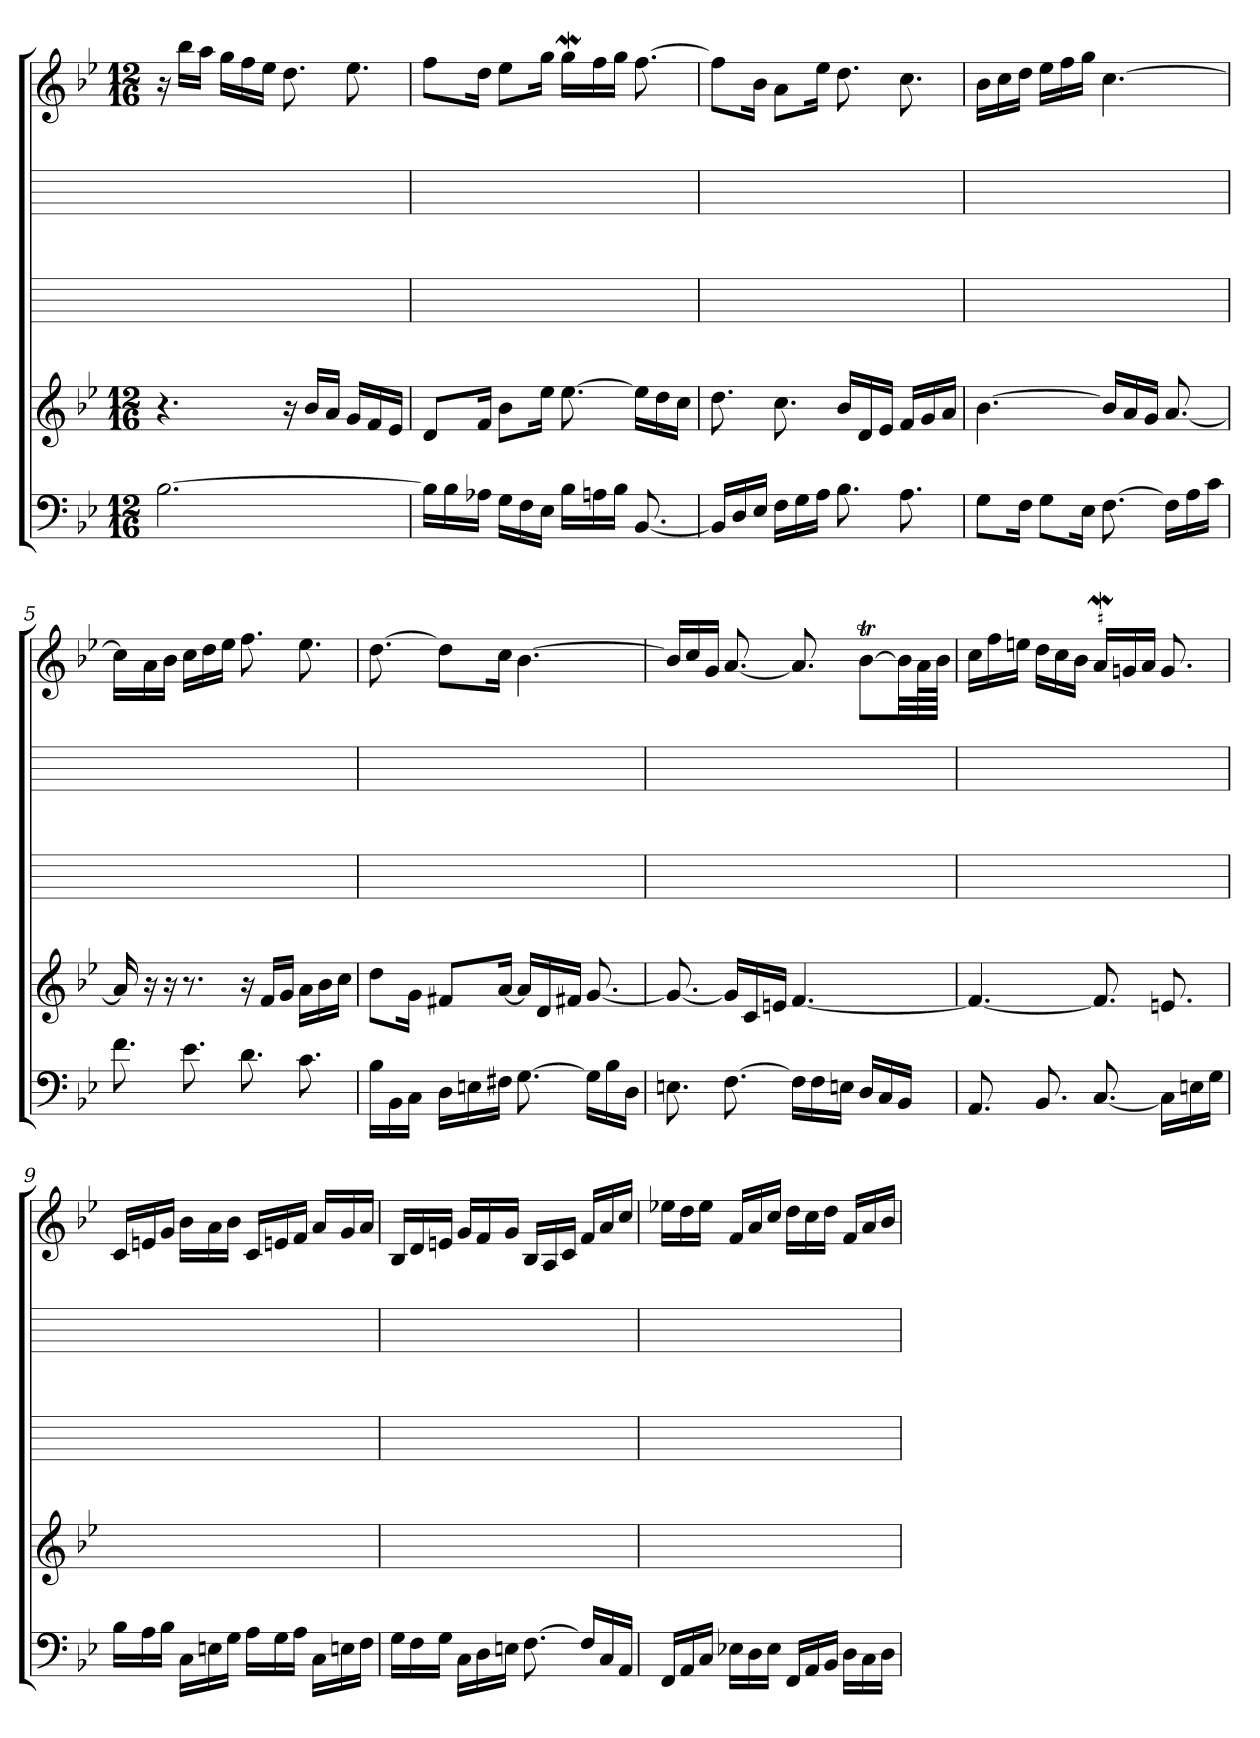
**kern	**kern	**kern	**kern	**kern
*part5	*part4	*part3	*part2	*part1
*staff5	*staff4	*staff3	*staff2	*staff1
*clefF4	*clefG2	*	*	*clefG2
*k[b-e-]	*k[b-e-]	*	*	*k[b-e-]
*B-:	*B-:	*	*	*B-:
*M12/16	*M12/16	*	*	*M12/16
*MM64	*MM64	*MM64	*MM64	*MM64
=1	=1	=1	=1	=1
[2.B-	4.r	2.ryy	2.ryy	16r
.	.	.	.	16bb-\LL
.	.	.	.	16aa\JJ
.	.	.	.	16gg\LL
.	.	.	.	16ff\
.	.	.	.	16ee-\JJ
.	16r	.	.	8.dd
.	16b-/LL	.	.	.
.	16a/JJ	.	.	.
.	16g/LL	.	.	8.ee-
.	16f/	.	.	.
.	16e-/JJ	.	.	.
=2	=2	=2	=2	=2
16B-\LL]	8d/L	2.ryy	2.ryy	8ff\L
16B-\	.	.	.	.
16A-X\JJ	16f/Jk	.	.	16dd\Jk
16G\LL	8b-\L	.	.	8ee-\L
16F\	.	.	.	.
16E-\JJ	16ee-\Jk	.	.	16gg\Jk
16B-\LL	[8.ee-	.	.	16ggW\LL
16An\	.	.	.	16ff\
16B-\JJ	.	.	.	16gg\JJ
[8.BB-	16ee-\LL]	.	.	[8.ff
.	16dd\	.	.	.
.	16cc\JJ	.	.	.
=3	=3	=3	=3	=3
16BB-/LL]	8.dd	2.ryy	2.ryy	8ff\L]
16D/	.	.	.	.
16E-/JJ	.	.	.	16b-\Jk
16F\LL	8.cc	.	.	8a\L
16G\	.	.	.	.
16A\JJ	.	.	.	16ee-\Jk
8.B-	16b-/LL	.	.	8.dd
.	16d/	.	.	.
.	16e-/JJ	.	.	.
8.A	16f/LL	.	.	8.cc
.	16g/	.	.	.
.	16a/JJ	.	.	.
=4	=4	=4	=4	=4
8G\L	[4.b-	2.ryy	2.ryy	16b-\LL
.	.	.	.	16cc\
16F\Jk	.	.	.	16dd\JJ
8G\L	.	.	.	16ee-\LL
.	.	.	.	16ff\
16E-\Jk	.	.	.	16gg\JJ
[8.F	16b-/LL]	.	.	[4.cc
.	16a/	.	.	.
.	16g/JJ	.	.	.
16F\LL]	[8.a	.	.	.
16A\	.	.	.	.
16c\JJ	.	.	.	.
=5	=5	=5	=5	=5
8.f	16a]	2.ryy	2.ryy	16cc\LL]
.	16r	.	.	16a\
.	16r	.	.	16b-\JJ
8.e-	8.r	.	.	16cc\LL
.	.	.	.	16dd\
.	.	.	.	16ee-\JJ
8.d	16r	.	.	8.ff
.	16f/LL	.	.	.
.	16g/JJ	.	.	.
8.c	16a\LL	.	.	8.ee-
.	16b-\	.	.	.
.	16cc\JJ	.	.	.
=6	=6	=6	=6	=6
16B-\LL	8dd\L	2.ryy	2.ryy	[8.dd
16BB-\	.	.	.	.
16C\JJ	16g\Jk	.	.	.
16D\LL	8f#X/L	.	.	8dd\L]
16En\	.	.	.	.
16F#X\JJ	[16a/Jk	.	.	16cc\Jk
[8.G	16a/LL]	.	.	[4.b-
.	16d/	.	.	.
.	16f#X/JJ	.	.	.
16G\LL]	[8.g	.	.	.
16B-\	.	.	.	.
16D\JJ	.	.	.	.
=7	=7	=7	=7	=7
8.En	8.g_	2.ryy	2.ryy	16b-/LL]
.	.	.	.	16cc/
.	.	.	.	16g/JJ
[8.F	16g/LL]	.	.	[8.a
.	16c/	.	.	.
.	16en/JJ	.	.	.
16F\LL]	[4.f	.	.	8.a]
16F\	.	.	.	.
16En\JJ	.	.	.	.
16D/LL	.	.	.	[8b-T\L
16C/	.	.	.	.
16BB-/JJ	.	.	.	32b-\LL]
.	.	.	.	64a\L
.	.	.	.	64b-\JJJJ
=8	=8	=8	=8	=8
8.AA	4.f_	2.ryy	2.ryy	16cc\LL
.	.	.	.	16ff\
.	.	.	.	16een\JJ
8.BB-	.	.	.	16dd\LL
.	.	.	.	16cc\
.	.	.	.	16b-\JJ
!	!	!	!	!LO:MOR:acc=#
[8.C	8.f]	.	.	16aw/LL
.	.	.	.	16gn/
.	.	.	.	16a/JJ
16C\LL]	8.en	.	.	8.g
16En\	.	.	.	.
16G\JJ	.	.	.	.
=9	=9	=9	=9	=9
16B-\LL	2.ryy	2.ryy	2.ryy	16c/LL
16A\	.	.	.	16en/
16B-\JJ	.	.	.	16g/JJ
16C\LL	.	.	.	16b-\LL
16En\	.	.	.	16a\
16G\JJ	.	.	.	16b-\JJ
16A\LL	.	.	.	16c/LL
16G\	.	.	.	16en/
16A\JJ	.	.	.	16f/JJ
16C\LL	.	.	.	16a/LL
16En\	.	.	.	16g/
16F\JJ	.	.	.	16a/JJ
=10	=10	=10	=10	=10
16G\LL	2.ryy	2.ryy	2.ryy	16B-/LL
16F\	.	.	.	16d/
16G\JJ	.	.	.	16en/JJ
16C\LL	.	.	.	16g/LL
16D\	.	.	.	16f/
16En\JJ	.	.	.	16g/JJ
[8.F	.	.	.	16B-/LL
.	.	.	.	16A/
.	.	.	.	16c/JJ
16F/LL]	.	.	.	16f/LL
16C/	.	.	.	16a/
16AA/JJ	.	.	.	16cc/JJ
=11	=11	=11	=11	=11
16FF/LL	2.ryy	2.ryy	2.ryy	16ee-X\LL
16AA/	.	.	.	16dd\
16C/JJ	.	.	.	16ee-\JJ
16E-X\LL	.	.	.	16f/LL
16D\	.	.	.	16a/
16E-\JJ	.	.	.	16cc/JJ
16FF/LL	.	.	.	16dd\LL
16AA/	.	.	.	16cc\
16BB-/JJ	.	.	.	16dd\JJ
16D\LL	.	.	.	16f/LL
16C\	.	.	.	16a/
16D\JJ	.	.	.	16b-/JJ
=	=	=	=	=
*-	*-	*-	*-	*-
